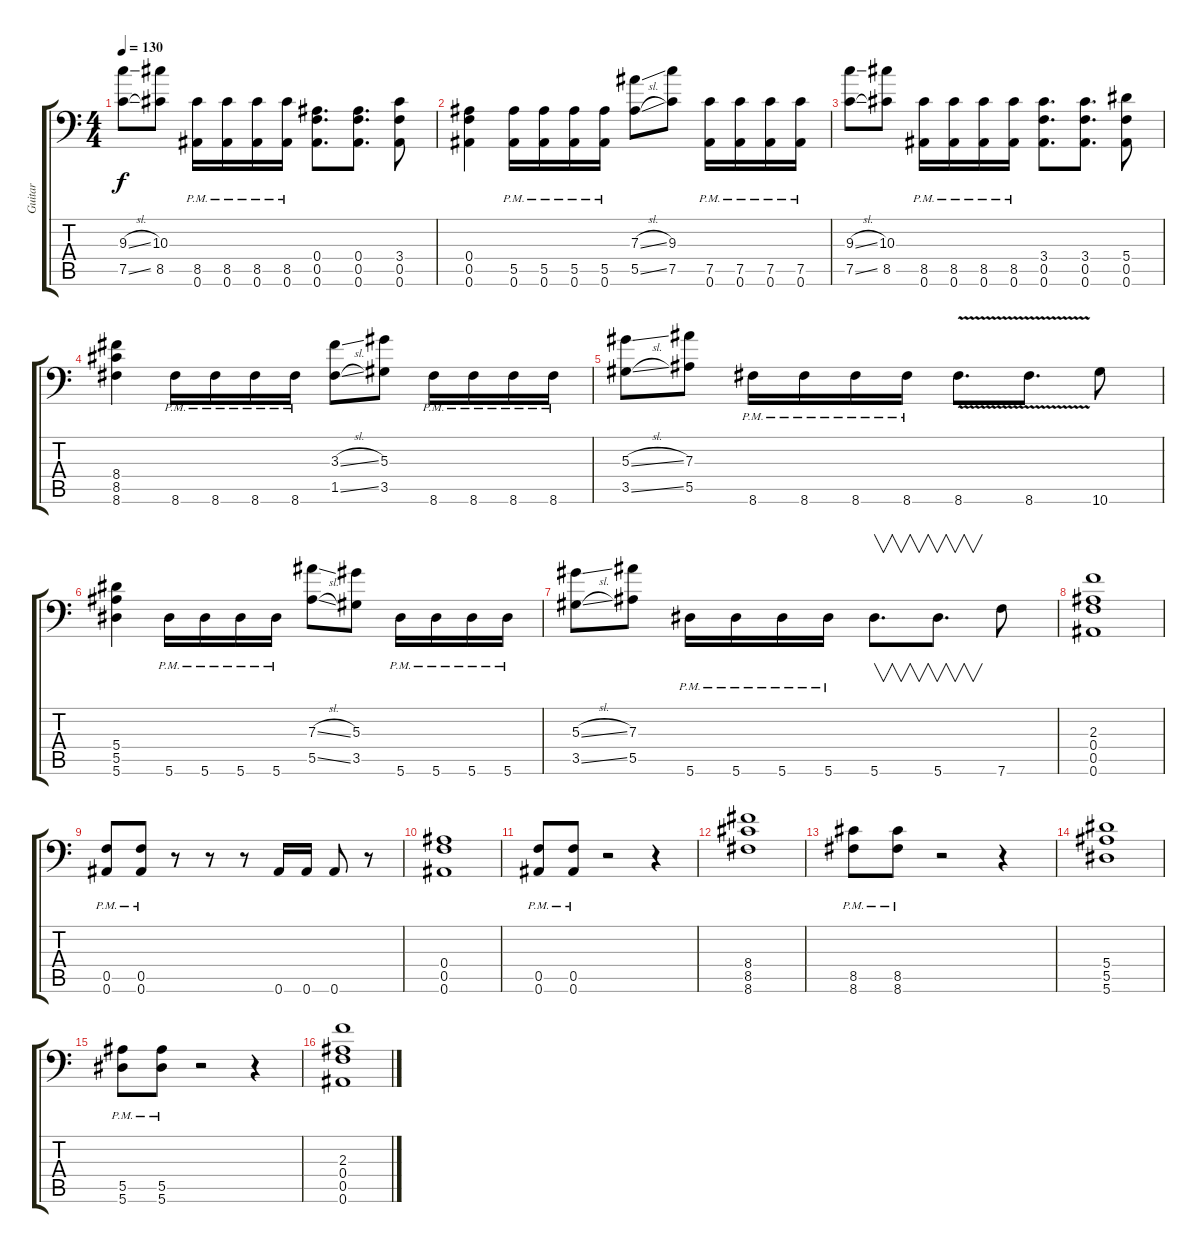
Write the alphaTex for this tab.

\track ("Guitar" "Guitar") {instrument distortionguitar}
\staff {score tabs}
\tuning (C4 G3 Eb3 Bb2 F2 Bb1) {hide}
\ts (4 4)
\tempo 130
\clef f4
\ks c
(9.3{sl} 7.5{sl}).8{dy f} (10.3 8.5).8 (8.5{pm} 0.6{pm}).16 (8.5{pm} 0.6{pm}).16 (8.5{pm} 0.6{pm}).16 (8.5{pm} 0.6{pm}).16 (0.4 0.5 0.6).8{d} (0.4 0.5 0.6).8{d} (3.4 0.5 0.6).8 |
(0.4 0.5 0.6).4 (5.5 0.6{pm}).16 (5.5 0.6{pm}).16 (5.5 0.6{pm}).16 (5.5 0.6{pm}).16 (7.3{sl} 5.5{sl}).8 (9.3 7.5).8 (7.5{pm} 0.6{pm}).16 (7.5{pm} 0.6{pm}).16 (7.5{pm} 0.6{pm}).16 (7.5{pm} 0.6{pm}).16 |
(9.3{sl} 7.5{sl}).8 (10.3 8.5).8 (8.5{pm} 0.6{pm}).16 (8.5{pm} 0.6{pm}).16 (8.5{pm} 0.6{pm}).16 (8.5{pm} 0.6{pm}).16 (3.4 0.5 0.6).8{d} (3.4 0.5 0.6).8{d} (5.4 0.5 0.6).8 |
(8.4 8.5 8.6).4 8.6{pm}.16 8.6{pm}.16 8.6{pm}.16 8.6{pm}.16 (3.3{sl} 1.5{sl}).8 (5.3 3.5).8 8.6{pm}.16 8.6{pm}.16 8.6{pm}.16 8.6{pm}.16 |
(5.3{sl} 3.5{sl}).8 (7.3 5.5).8 8.6{pm}.16 8.6{pm}.16 8.6{pm}.16 8.6{pm}.16 8.6{v}.8{d} 8.6{v}.8{d} 10.6.8 |
(5.4 5.5 5.6).4 5.6{pm}.16 5.6{pm}.16 5.6{pm}.16 5.6{pm}.16 (7.3{sl} 5.5{sl}).8 (5.3 3.5).8 5.6{pm}.16 5.6{pm}.16 5.6{pm}.16 5.6{pm}.16 |
(5.3{sl} 3.5{sl}).8 (7.3 5.5).8 5.6{pm}.16 5.6{pm}.16 5.6{pm}.16 5.6{pm}.16 5.6.8{v d} 5.6.8{v d} 7.6.8 |
(2.3 0.4 0.5 0.6).1 |
(0.5{pm} 0.6{pm}).8 (0.5{pm} 0.6{pm}).8 r.8 r.8 r.8 0.6.16 0.6.16 0.6.8 r.8 |
(0.4 0.5 0.6).1 |
(0.5{pm} 0.6{pm}).8 (0.5{pm} 0.6{pm}).8 r.2 r.4 |
(8.4 8.5 8.6).1 |
(8.5{pm} 8.6{pm}).8 (8.5{pm} 8.6{pm}).8 r.2 r.4 |
(5.4 5.5 5.6).1 |
(5.5{pm} 5.6{pm}).8 (5.5{pm} 5.6{pm}).8 r.2 r.4 |
(2.3 0.4 0.5 0.6).1
